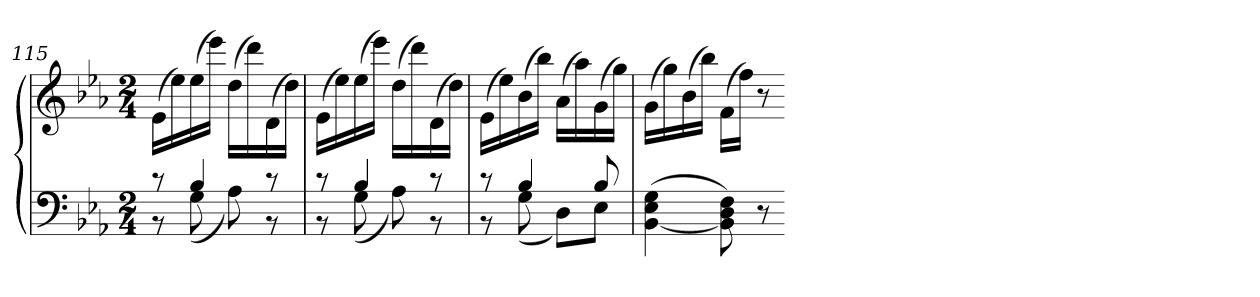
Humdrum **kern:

**kern	**kern
*part1	*part1
*staff2	*staff1
*clefF4	*clefG2
*k[b-e-a-]	*k[b-e-a-]
*E-:	*E-:
*M2/4	*M2/4
=115	=115
*^	*
8r	8r	(16e-LL
.	.	16ee-)
4B-	(8G	(16ee-
.	.	16eee-JJ)
.	8A-)	(16ddLL
.	.	16ddd)
8r	8r	(16d
.	.	16ddJJ)
=116	=116	=116
8r	8r	(16e-LL
.	.	16ee-)
4B-	(8G	(16ee-
.	.	16eee-JJ)
.	8A-)	(16ddLL
.	.	16ddd)
8r	8r	(16d
.	.	16ddJJ)
=117	=117	=117
8r	8r	(16e-LL
.	.	16ee-)
4B-	(8G	(16b-
.	.	16bb-JJ)
.	8DL)	(16a-LL
.	.	16aa-)
8B-	8E-J	(16g
.	.	16ggJJ)
*v	*v	*
=118	=118
([4BB- 4E- 4G	(16gLL
.	16gg)
.	(16b-
.	16bb-JJ)
8BB-] 8D 8F)	(16fLL
.	16ffJJ)
8r	8r
=-	=-
*-	*-
